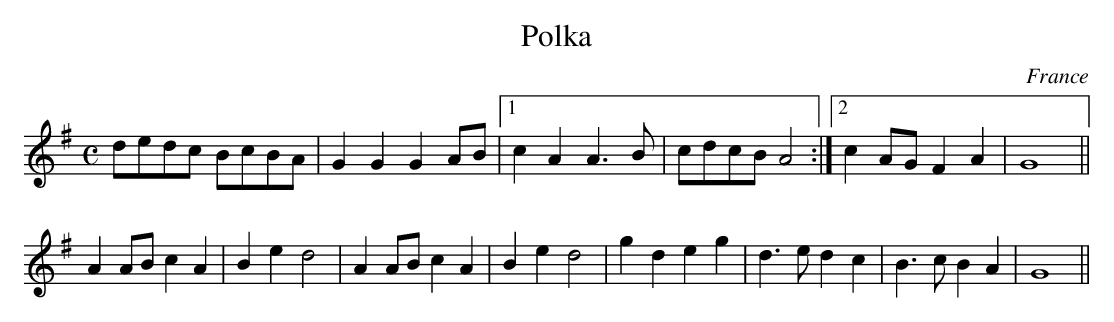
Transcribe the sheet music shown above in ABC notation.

X:1
T:Polka
M:C
O:France
K:G major
dedc BcBA|G2G2G2AB\
|1c2A2A3B|cdcBA4:|2c2AGF2A2|G8||
A2ABc2A2|B2e2d4|A2ABc2A2|B2e2d4|\
g2d2e2g2|d3ed2c2|B3cB2A2|G8||
